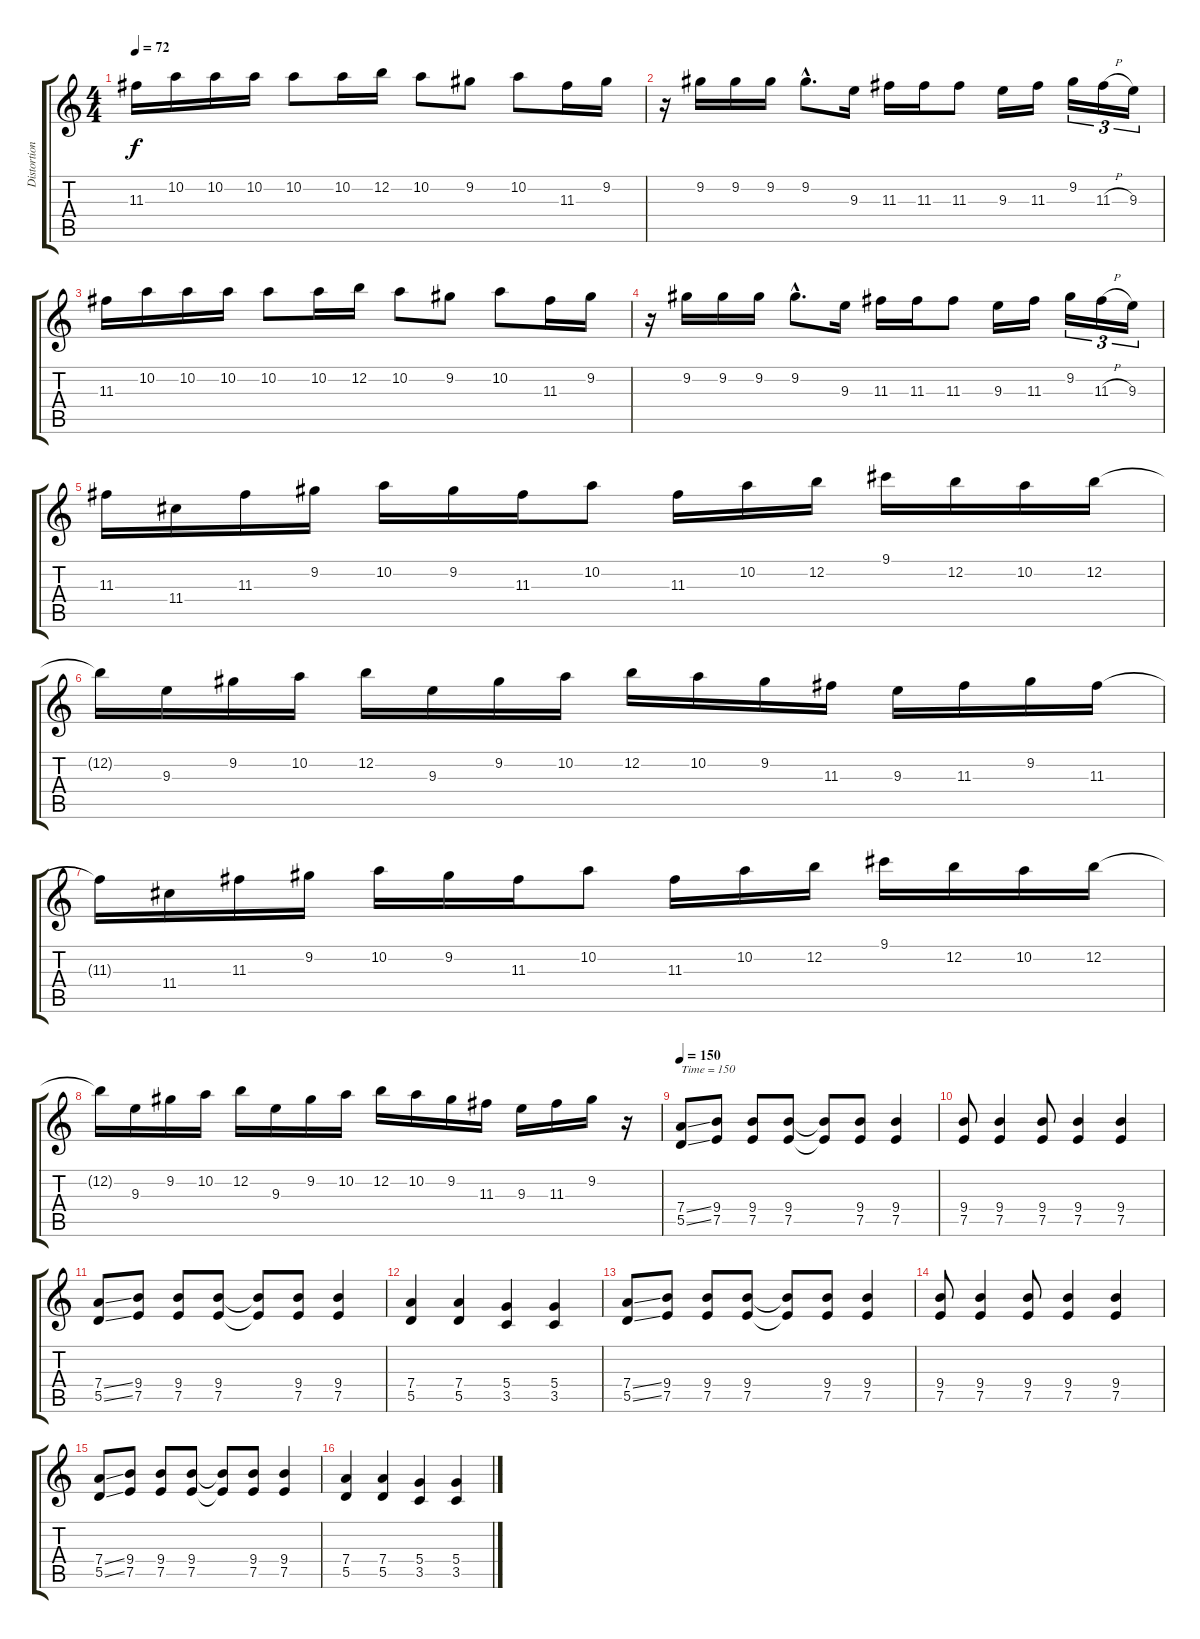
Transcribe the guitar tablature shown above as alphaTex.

\track ("Distortion Guitar 1" "Distortion") {instrument distortionguitar}
\staff {score tabs}
\tuning (E4 B3 G3 D3 A2 E2) {hide}
\ts (4 4)
\tempo 72
\clef g2
\ks c
11.3.16{dy f} 10.2.16 10.2.16 10.2.16 10.2.8 10.2.16 12.2.16 10.2.8 9.2.8 10.2.8 11.3.16 9.2.16 |
r.16 9.2.16 9.2.16 9.2.16 9.2{hac}.8{d} 9.3.16 11.3.16 11.3.16 11.3.8 9.3.16 11.3.16 9.2.16{tu (3 2)} 11.3{h}.16{tu (3 2)} 9.3.16{tu (3 2)} |
11.3.16 10.2.16 10.2.16 10.2.16 10.2.8 10.2.16 12.2.16 10.2.8 9.2.8 10.2.8 11.3.16 9.2.16 |
r.16 9.2.16 9.2.16 9.2.16 9.2{hac}.8{d} 9.3.16 11.3.16 11.3.16 11.3.8 9.3.16 11.3.16 9.2.16{tu (3 2)} 11.3{h}.16{tu (3 2)} 9.3.16{tu (3 2)} |
11.3.16 11.4.16 11.3.16 9.2.16 10.2.16 9.2.16 11.3.16 10.2.8 11.3.16 10.2.16 12.2.16 9.1.16 12.2.16 10.2.16 12.2.16 |
12.2{t}.16 9.3.16 9.2.16 10.2.16 12.2.16 9.3.16 9.2.16 10.2.16 12.2.16 10.2.16 9.2.16 11.3.16 9.3.16 11.3.16 9.2.16 11.3.16 |
11.3{t}.16 11.4.16 11.3.16 9.2.16 10.2.16 9.2.16 11.3.16 10.2.8 11.3.16 10.2.16 12.2.16 9.1.16 12.2.16 10.2.16 12.2.16 |
12.2{t}.16 9.3.16 9.2.16 10.2.16 12.2.16 9.3.16 9.2.16 10.2.16 12.2.16 10.2.16 9.2.16 11.3.16 9.3.16 11.3.16 9.2.16 r.16 |
\tempo 150
(7.4{ss} 5.5{ss}).8{txt "Time = 150"} (9.4 7.5).8 (9.4 7.5).8 (9.4 7.5).8 (9.4{t} 7.5{t}).8 (9.4 7.5).8 (9.4 7.5).4 |
(9.4 7.5).8 (9.4 7.5).4 (9.4 7.5).8 (9.4 7.5).4 (9.4 7.5).4 |
(7.4{ss} 5.5{ss}).8 (9.4 7.5).8 (9.4 7.5).8 (9.4 7.5).8 (9.4{t} 7.5{t}).8 (9.4 7.5).8 (9.4 7.5).4 |
(7.4 5.5).4 (7.4 5.5).4 (5.4 3.5).4 (5.4 3.5).4 |
(7.4{ss} 5.5{ss}).8 (9.4 7.5).8 (9.4 7.5).8 (9.4 7.5).8 (9.4{t} 7.5{t}).8 (9.4 7.5).8 (9.4 7.5).4 |
(9.4 7.5).8 (9.4 7.5).4 (9.4 7.5).8 (9.4 7.5).4 (9.4 7.5).4 |
(7.4{ss} 5.5{ss}).8 (9.4 7.5).8 (9.4 7.5).8 (9.4 7.5).8 (9.4{t} 7.5{t}).8 (9.4 7.5).8 (9.4 7.5).4 |
(7.4 5.5).4 (7.4 5.5).4 (5.4 3.5).4 (5.4 3.5).4
